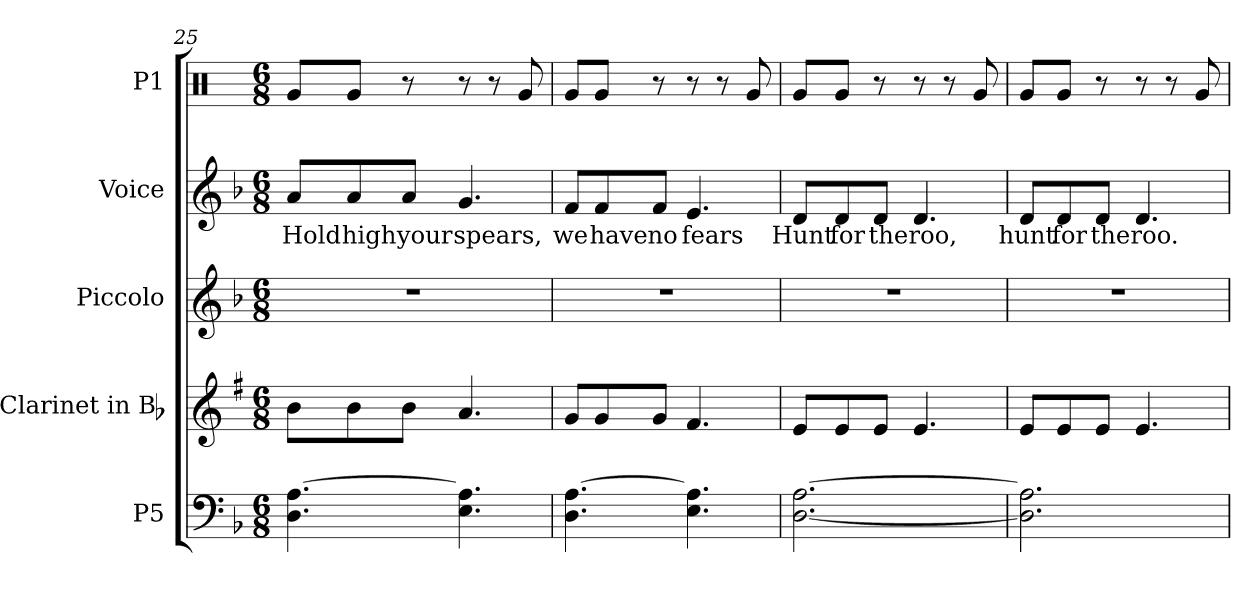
**kern	**kern	**kern	**kern	**text	**kern
*part5	*part4	*part3	*part2	*part2	*part1
*staff5	*staff4	*staff3	*staff2	*staff2	*staff1
*I"P5	*I"Clarinet in Bb	*I"Piccolo	*I"Voice	*	*I"P1
*	*I'Cl.	*I'Picc.	*I'Voice	*	*
!!LO:LB:g=z
*clefF4	*clefG2	*clefG2	*clefG2	*	*clefX
*	*ITrd1c2	*ITrd-7c-12	*	*	*
*k[b-]	*k[b-]	*k[b-]	*k[b-]	*	*k[]
*F:	*F:	*F:	*F:	*	*C:
*M6/8	*M6/8	*M6/8	*M6/8	*	*M6/8
=25	=25	=25	=25	=25	=25
!	!	!LO:N:vis=1	!	!	!
!	!	!	!	!LO:LY:b:color=#000000	!
4.Di\ [4.Ai	8ai\L	2.r	8ai/L	Hold	8Rgi/L
!	!	!	!	!LO:LY:b:color=#000000	!
.	8ai\	.	8ai/	high	8Rgi/J
!	!	!	!	!LO:LY:b:color=#000000	!
.	8ai\J	.	8ai/J	your	8r
!	!	!	!	!LO:LY:b:color=#000000	!
4.Ei\ 4.Ai]	4.gi/	.	4.gi/	spears,	8r
.	.	.	.	.	8r
.	.	.	.	.	8Rgi/
=26	=26	=26	=26	=26	=26
!	!	!LO:N:vis=1	!	!	!
!	!	!	!	!LO:LY:b:color=#000000	!
4.Di\ [4.Ai	8fi/L	2.r	8fi/L	we	8Rgi/L
!	!	!	!	!LO:LY:b:color=#000000	!
.	8fi/	.	8fi/	have	8Rgi/J
!	!	!	!	!LO:LY:b:color=#000000	!
.	8fi/J	.	8fi/J	no	8r
!	!	!	!	!LO:LY:b:color=#000000	!
4.Ei\ 4.Ai]	4.ei/	.	4.ei/	fears	8r
.	.	.	.	.	8r
.	.	.	.	.	8Rgi/
=27	=27	=27	=27	=27	=27
!	!	!LO:N:vis=1	!	!	!
!	!	!	!	!LO:LY:b:color=#000000	!
[2.Di\ [2.Ai	8di/L	2.r	8di/L	Hunt	8Rgi/L
!	!	!	!	!LO:LY:b:color=#000000	!
.	8di/	.	8di/	for	8Rgi/J
!	!	!	!	!LO:LY:b:color=#000000	!
.	8di/J	.	8di/J	the	8r
!	!	!	!	!LO:LY:b:color=#000000	!
.	4.di/	.	4.di/	roo,	8r
.	.	.	.	.	8r
.	.	.	.	.	8Rgi/
=28	=28	=28	=28	=28	=28
!	!	!LO:N:vis=1	!	!	!
!	!	!	!	!LO:LY:b:color=#000000	!
2.Di\] 2.Ai]	8di/L	2.r	8di/L	hunt	8Rgi/L
!	!	!	!	!LO:LY:b:color=#000000	!
.	8di/	.	8di/	for	8Rgi/J
!	!	!	!	!LO:LY:b:color=#000000	!
.	8di/J	.	8di/J	the	8r
!	!	!	!	!LO:LY:b:color=#000000	!
.	4.di/	.	4.di/	roo.	8r
.	.	.	.	.	8r
.	.	.	.	.	8Rgi/
=	=	=	=	=	=
*-	*-	*-	*-	*-	*-
